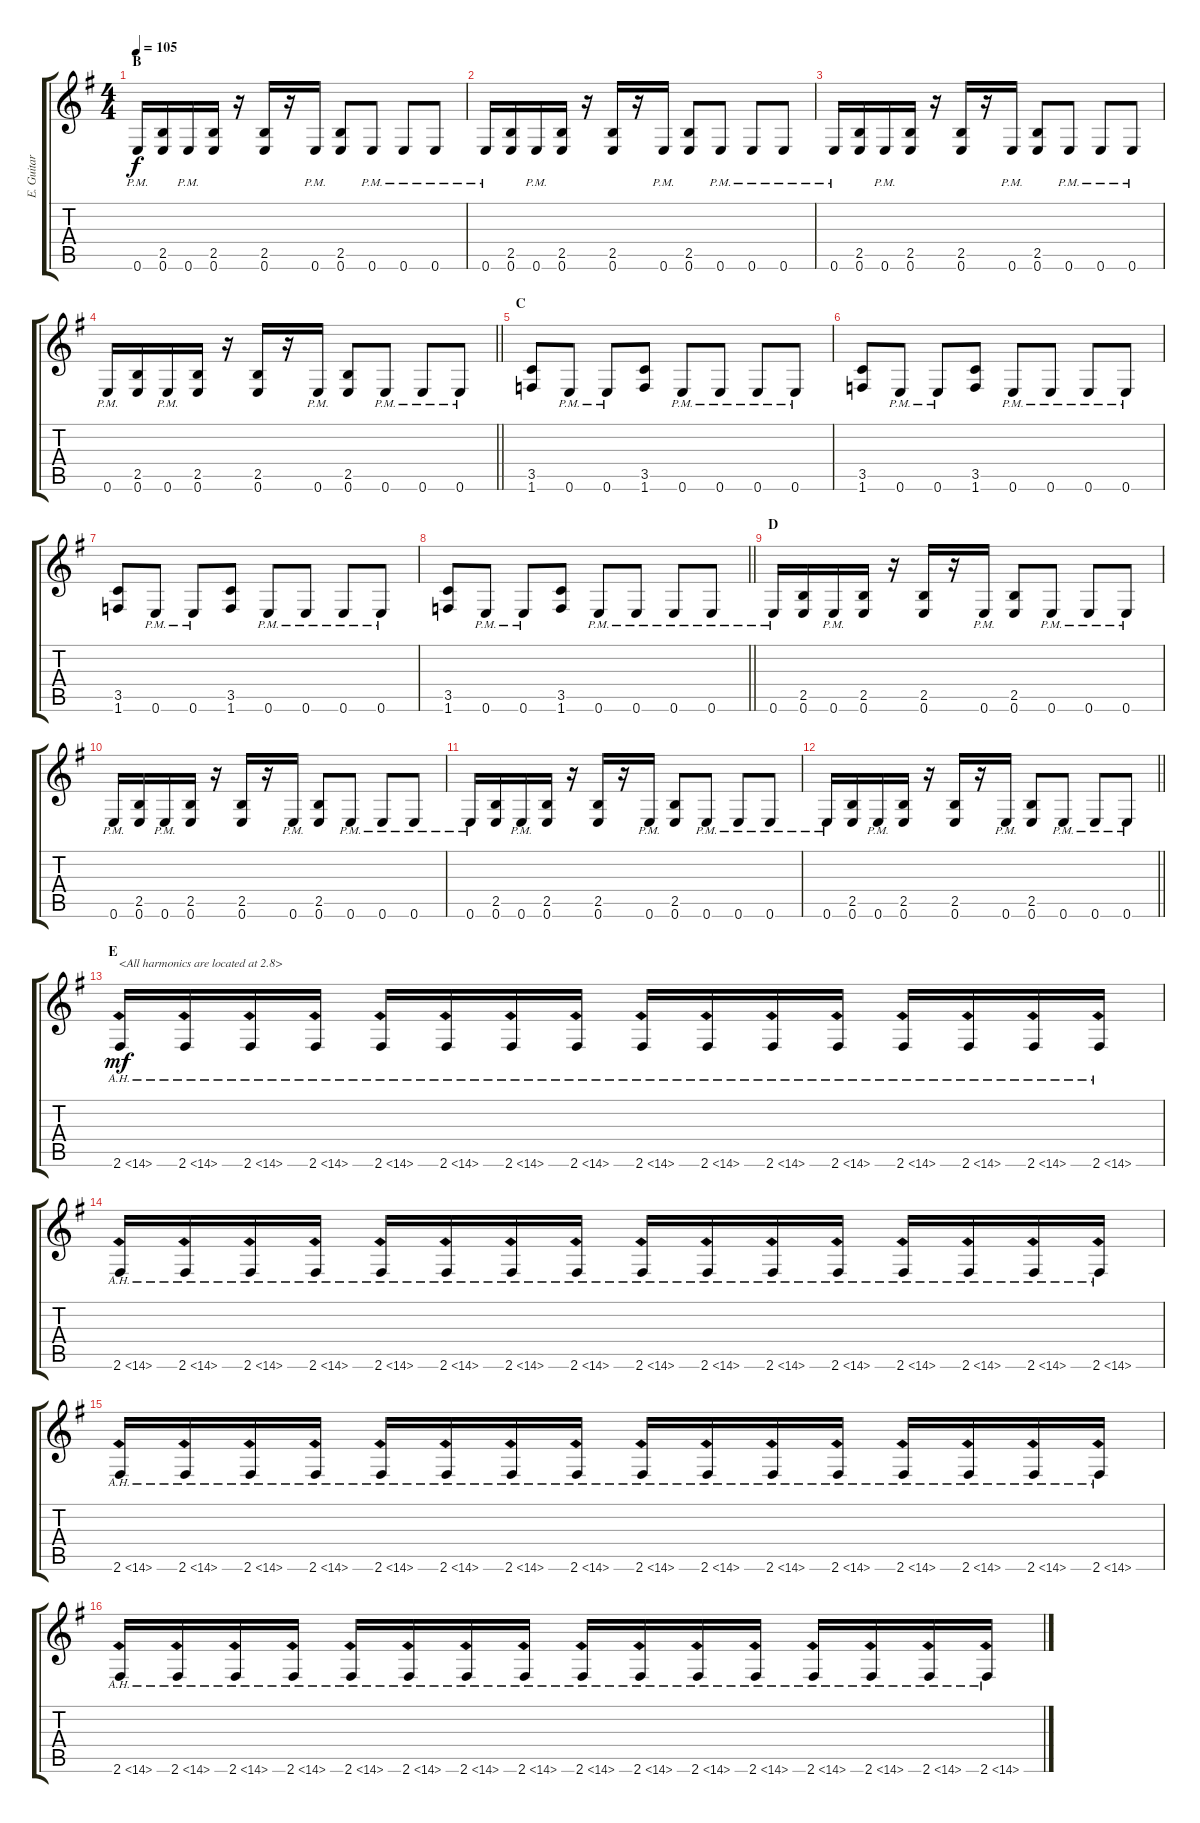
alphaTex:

\track ("E. Guitar I" "E. Guitar ") {instrument overdrivenguitar}
\staff {score tabs}
\tuning (E4 B3 G3 D3 A2 E2) {hide}
\ts (4 4)
\section ("" "B")
\tempo 105
\clef g2
\ks g
0.6{pm}.16{dy f} (2.5 0.6).16 0.6{pm}.16 (2.5 0.6).16 r.16 (2.5 0.6).16 r.16 0.6{pm}.16 (2.5 0.6).8 0.6{pm}.8 0.6{pm}.8 0.6{pm}.8 |
0.6{pm}.16 (2.5 0.6).16 0.6{pm}.16 (2.5 0.6).16 r.16 (2.5 0.6).16 r.16 0.6{pm}.16 (2.5 0.6).8 0.6{pm}.8 0.6{pm}.8 0.6{pm}.8 |
0.6{pm}.16 (2.5 0.6).16 0.6{pm}.16 (2.5 0.6).16 r.16 (2.5 0.6).16 r.16 0.6{pm}.16 (2.5 0.6).8 0.6{pm}.8 0.6{pm}.8 0.6{pm}.8 |
\barLineRight lightlight
0.6{pm}.16 (2.5 0.6).16 0.6{pm}.16 (2.5 0.6).16 r.16 (2.5 0.6).16 r.16 0.6{pm}.16 (2.5 0.6).8 0.6{pm}.8 0.6{pm}.8 0.6{pm}.8 |
\section ("" "C")
(3.5 1.6).8 0.6{pm}.8 0.6{pm}.8 (3.5 1.6).8 0.6{pm}.8 0.6{pm}.8 0.6{pm}.8 0.6{pm}.8 |
(3.5 1.6).8 0.6{pm}.8 0.6{pm}.8 (3.5 1.6).8 0.6{pm}.8 0.6{pm}.8 0.6{pm}.8 0.6{pm}.8 |
(3.5 1.6).8 0.6{pm}.8 0.6{pm}.8 (3.5 1.6).8 0.6{pm}.8 0.6{pm}.8 0.6{pm}.8 0.6{pm}.8 |
\barLineRight lightlight
(3.5 1.6).8 0.6{pm}.8 0.6{pm}.8 (3.5 1.6).8 0.6{pm}.8 0.6{pm}.8 0.6{pm}.8 0.6{pm}.8 |
\section ("" "D")
0.6{pm}.16 (2.5 0.6).16 0.6{pm}.16 (2.5 0.6).16 r.16 (2.5 0.6).16 r.16 0.6{pm}.16 (2.5 0.6).8 0.6{pm}.8 0.6{pm}.8 0.6{pm}.8 |
0.6{pm}.16 (2.5 0.6).16 0.6{pm}.16 (2.5 0.6).16 r.16 (2.5 0.6).16 r.16 0.6{pm}.16 (2.5 0.6).8 0.6{pm}.8 0.6{pm}.8 0.6{pm}.8 |
0.6{pm}.16 (2.5 0.6).16 0.6{pm}.16 (2.5 0.6).16 r.16 (2.5 0.6).16 r.16 0.6{pm}.16 (2.5 0.6).8 0.6{pm}.8 0.6{pm}.8 0.6{pm}.8 |
\barLineRight lightlight
0.6{pm}.16 (2.5 0.6).16 0.6{pm}.16 (2.5 0.6).16 r.16 (2.5 0.6).16 r.16 0.6{pm}.16 (2.5 0.6).8 0.6{pm}.8 0.6{pm}.8 0.6{pm}.8 |
\section ("" "E")
2.6{ah 12}.16{txt "<All harmonics are located at 2.8>" dy mf} 2.6{ah 12}.16 2.6{ah 12}.16 2.6{ah 12}.16 2.6{ah 12}.16 2.6{ah 12}.16 2.6{ah 12}.16 2.6{ah 12}.16 2.6{ah 12}.16 2.6{ah 12}.16 2.6{ah 12}.16 2.6{ah 12}.16 2.6{ah 12}.16 2.6{ah 12}.16 2.6{ah 12}.16 2.6{ah 12}.16 |
2.6{ah 12}.16 2.6{ah 12}.16 2.6{ah 12}.16 2.6{ah 12}.16 2.6{ah 12}.16 2.6{ah 12}.16 2.6{ah 12}.16 2.6{ah 12}.16 2.6{ah 12}.16 2.6{ah 12}.16 2.6{ah 12}.16 2.6{ah 12}.16 2.6{ah 12}.16 2.6{ah 12}.16 2.6{ah 12}.16 2.6{ah 12}.16 |
2.6{ah 12}.16 2.6{ah 12}.16 2.6{ah 12}.16 2.6{ah 12}.16 2.6{ah 12}.16 2.6{ah 12}.16 2.6{ah 12}.16 2.6{ah 12}.16 2.6{ah 12}.16 2.6{ah 12}.16 2.6{ah 12}.16 2.6{ah 12}.16 2.6{ah 12}.16 2.6{ah 12}.16 2.6{ah 12}.16 2.6{ah 12}.16 |
2.6{ah 12}.16 2.6{ah 12}.16 2.6{ah 12}.16 2.6{ah 12}.16 2.6{ah 12}.16 2.6{ah 12}.16 2.6{ah 12}.16 2.6{ah 12}.16 2.6{ah 12}.16 2.6{ah 12}.16 2.6{ah 12}.16 2.6{ah 12}.16 2.6{ah 12}.16 2.6{ah 12}.16 2.6{ah 12}.16 2.6{ah 12}.16
